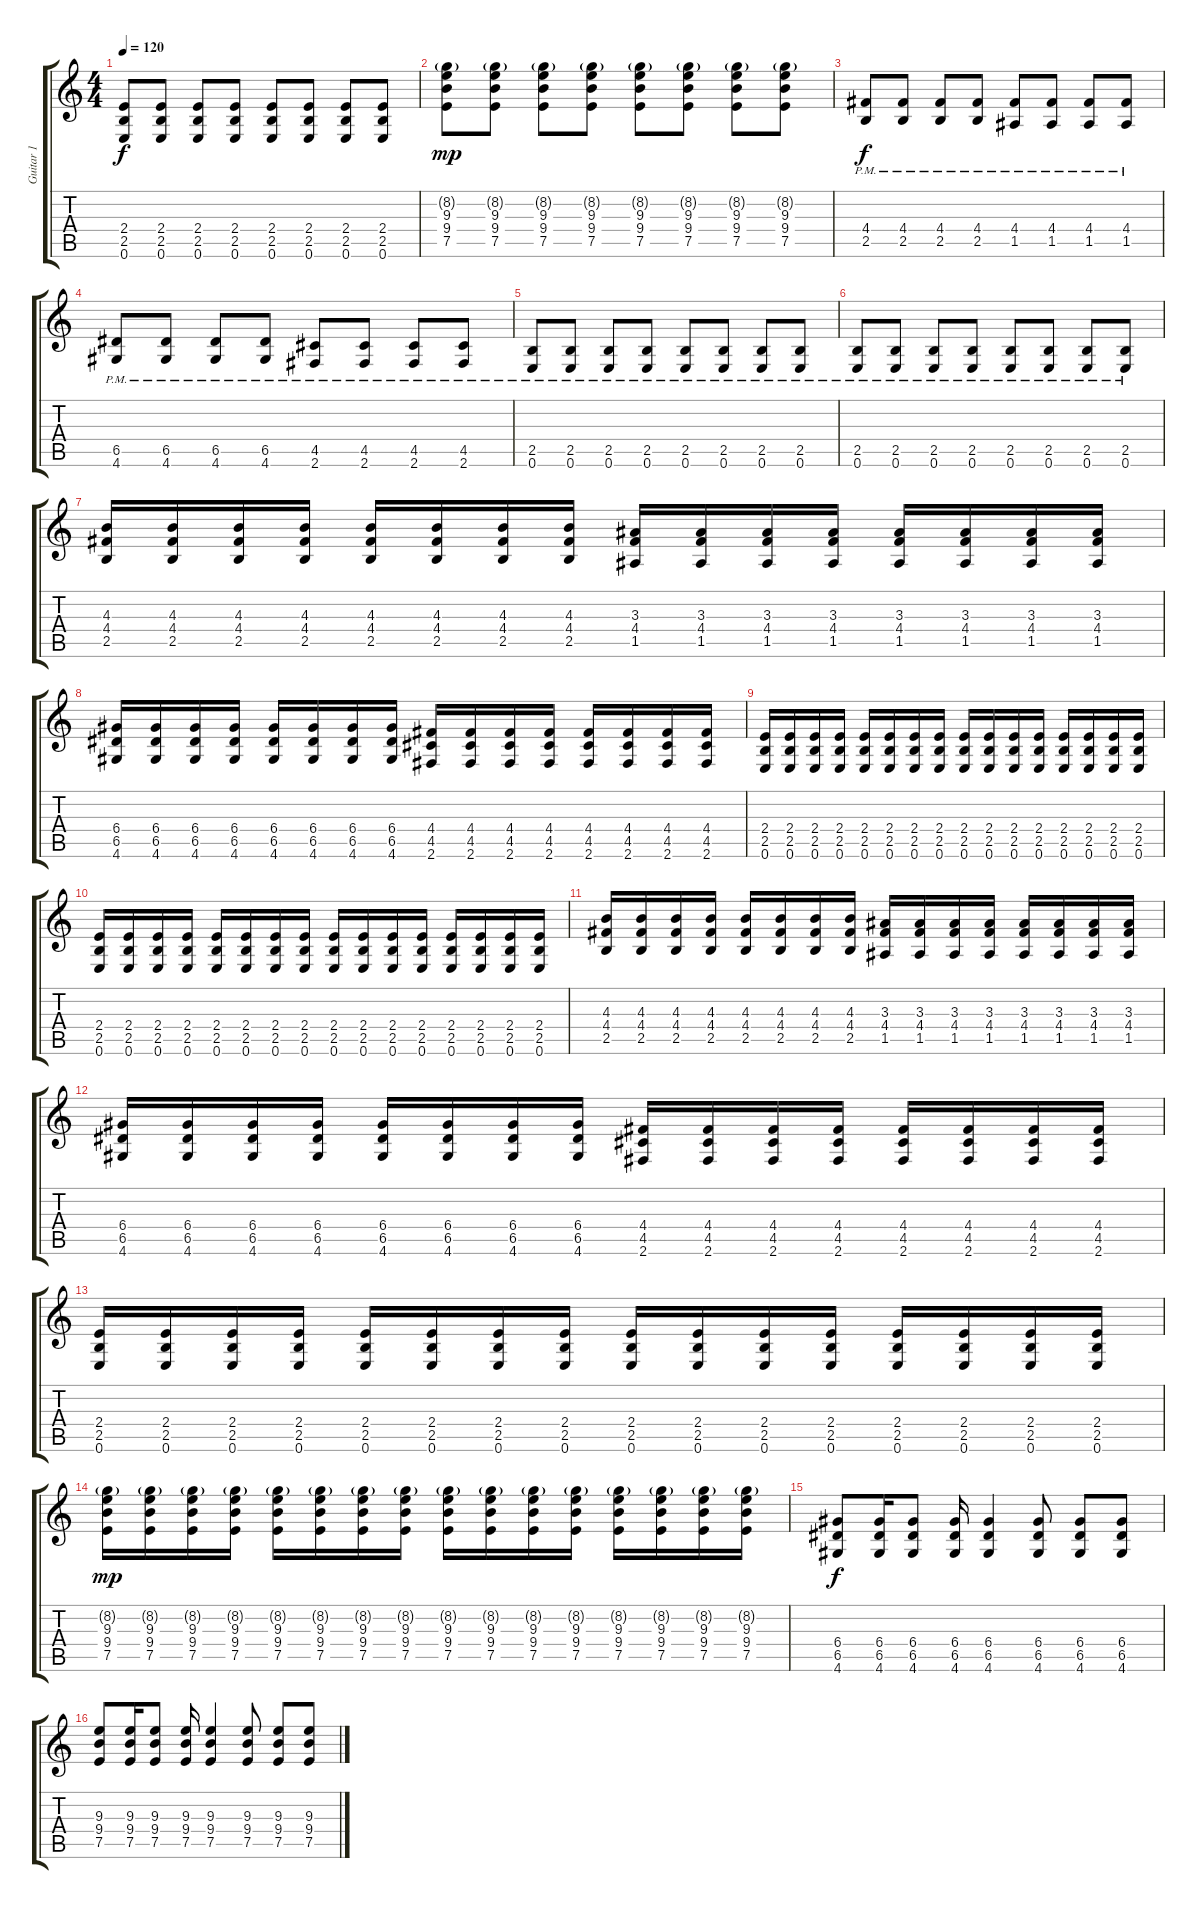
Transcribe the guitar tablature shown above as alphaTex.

\track ("Guitar 1" "Guitar 1") {instrument distortionguitar}
\staff {score tabs}
\tuning (E4 B3 G3 D3 A2 E2) {hide}
\ts (4 4)
\tempo 120
\clef g2
\ks c
(2.4 2.5 0.6).8{dy f} (2.4 2.5 0.6).8 (2.4 2.5 0.6).8 (2.4 2.5 0.6).8 (2.4 2.5 0.6).8 (2.4 2.5 0.6).8 (2.4 2.5 0.6).8 (2.4 2.5 0.6).8 |
(8.2{g} 9.3 9.4 7.5).8{dy mp} (8.2{g} 9.3 9.4 7.5).8 (8.2{g} 9.3 9.4 7.5).8 (8.2{g} 9.3 9.4 7.5).8 (8.2{g} 9.3 9.4 7.5).8 (8.2{g} 9.3 9.4 7.5).8 (8.2{g} 9.3 9.4 7.5).8 (8.2{g} 9.3 9.4 7.5).8 |
(4.4{pm} 2.5{pm}).8{dy f} (4.4{pm} 2.5{pm}).8 (4.4{pm} 2.5{pm}).8 (4.4{pm} 2.5{pm}).8 (4.4{pm} 1.5{pm}).8 (4.4{pm} 1.5{pm}).8 (4.4{pm} 1.5{pm}).8 (4.4{pm} 1.5{pm}).8 |
(6.5{pm} 4.6{pm}).8 (6.5{pm} 4.6{pm}).8 (6.5{pm} 4.6{pm}).8 (6.5{pm} 4.6{pm}).8 (4.5{pm} 2.6{pm}).8 (4.5{pm} 2.6{pm}).8 (4.5{pm} 2.6{pm}).8 (4.5{pm} 2.6{pm}).8 |
(2.5{pm} 0.6{pm}).8 (2.5{pm} 0.6{pm}).8 (2.5{pm} 0.6{pm}).8 (2.5{pm} 0.6{pm}).8 (2.5{pm} 0.6{pm}).8 (2.5{pm} 0.6{pm}).8 (2.5{pm} 0.6{pm}).8 (2.5{pm} 0.6{pm}).8 |
(2.5{pm} 0.6{pm}).8 (2.5{pm} 0.6{pm}).8 (2.5{pm} 0.6{pm}).8 (2.5{pm} 0.6{pm}).8 (2.5{pm} 0.6{pm}).8 (2.5{pm} 0.6{pm}).8 (2.5{pm} 0.6{pm}).8 (2.5{pm} 0.6{pm}).8 |
(4.3 4.4 2.5).16 (4.3 4.4 2.5).16 (4.3 4.4 2.5).16 (4.3 4.4 2.5).16 (4.3 4.4 2.5).16 (4.3 4.4 2.5).16 (4.3 4.4 2.5).16 (4.3 4.4 2.5).16 (3.3 4.4 1.5).16 (3.3 4.4 1.5).16 (3.3 4.4 1.5).16 (3.3 4.4 1.5).16 (3.3 4.4 1.5).16 (3.3 4.4 1.5).16 (3.3 4.4 1.5).16 (3.3 4.4 1.5).16 |
(6.4 6.5 4.6).16 (6.4 6.5 4.6).16 (6.4 6.5 4.6).16 (6.4 6.5 4.6).16 (6.4 6.5 4.6).16 (6.4 6.5 4.6).16 (6.4 6.5 4.6).16 (6.4 6.5 4.6).16 (4.4 4.5 2.6).16 (4.4 4.5 2.6).16 (4.4 4.5 2.6).16 (4.4 4.5 2.6).16 (4.4 4.5 2.6).16 (4.4 4.5 2.6).16 (4.4 4.5 2.6).16 (4.4 4.5 2.6).16 |
(2.4 2.5 0.6).16 (2.4 2.5 0.6).16 (2.4 2.5 0.6).16 (2.4 2.5 0.6).16 (2.4 2.5 0.6).16 (2.4 2.5 0.6).16 (2.4 2.5 0.6).16 (2.4 2.5 0.6).16 (2.4 2.5 0.6).16 (2.4 2.5 0.6).16 (2.4 2.5 0.6).16 (2.4 2.5 0.6).16 (2.4 2.5 0.6).16 (2.4 2.5 0.6).16 (2.4 2.5 0.6).16 (2.4 2.5 0.6).16 |
(2.4 2.5 0.6).16 (2.4 2.5 0.6).16 (2.4 2.5 0.6).16 (2.4 2.5 0.6).16 (2.4 2.5 0.6).16 (2.4 2.5 0.6).16 (2.4 2.5 0.6).16 (2.4 2.5 0.6).16 (2.4 2.5 0.6).16 (2.4 2.5 0.6).16 (2.4 2.5 0.6).16 (2.4 2.5 0.6).16 (2.4 2.5 0.6).16 (2.4 2.5 0.6).16 (2.4 2.5 0.6).16 (2.4 2.5 0.6).16 |
(4.3 4.4 2.5).16 (4.3 4.4 2.5).16 (4.3 4.4 2.5).16 (4.3 4.4 2.5).16 (4.3 4.4 2.5).16 (4.3 4.4 2.5).16 (4.3 4.4 2.5).16 (4.3 4.4 2.5).16 (3.3 4.4 1.5).16 (3.3 4.4 1.5).16 (3.3 4.4 1.5).16 (3.3 4.4 1.5).16 (3.3 4.4 1.5).16 (3.3 4.4 1.5).16 (3.3 4.4 1.5).16 (3.3 4.4 1.5).16 |
(6.4 6.5 4.6).16 (6.4 6.5 4.6).16 (6.4 6.5 4.6).16 (6.4 6.5 4.6).16 (6.4 6.5 4.6).16 (6.4 6.5 4.6).16 (6.4 6.5 4.6).16 (6.4 6.5 4.6).16 (4.4 4.5 2.6).16 (4.4 4.5 2.6).16 (4.4 4.5 2.6).16 (4.4 4.5 2.6).16 (4.4 4.5 2.6).16 (4.4 4.5 2.6).16 (4.4 4.5 2.6).16 (4.4 4.5 2.6).16 |
(2.4 2.5 0.6).16 (2.4 2.5 0.6).16 (2.4 2.5 0.6).16 (2.4 2.5 0.6).16 (2.4 2.5 0.6).16 (2.4 2.5 0.6).16 (2.4 2.5 0.6).16 (2.4 2.5 0.6).16 (2.4 2.5 0.6).16 (2.4 2.5 0.6).16 (2.4 2.5 0.6).16 (2.4 2.5 0.6).16 (2.4 2.5 0.6).16 (2.4 2.5 0.6).16 (2.4 2.5 0.6).16 (2.4 2.5 0.6).16 |
(8.2{g} 9.3 9.4 7.5).16{dy mp} (8.2{g} 9.3 9.4 7.5).16 (8.2{g} 9.3 9.4 7.5).16 (8.2{g} 9.3 9.4 7.5).16 (8.2{g} 9.3 9.4 7.5).16 (8.2{g} 9.3 9.4 7.5).16 (8.2{g} 9.3 9.4 7.5).16 (8.2{g} 9.3 9.4 7.5).16 (8.2{g} 9.3 9.4 7.5).16 (8.2{g} 9.3 9.4 7.5).16 (8.2{g} 9.3 9.4 7.5).16 (8.2{g} 9.3 9.4 7.5).16 (8.2{g} 9.3 9.4 7.5).16 (8.2{g} 9.3 9.4 7.5).16 (8.2{g} 9.3 9.4 7.5).16 (8.2{g} 9.3 9.4 7.5).16 |
(6.4 6.5 4.6).8{dy f} (6.4 6.5 4.6).16 (6.4 6.5 4.6).8 (6.4 6.5 4.6).16 (6.4 6.5 4.6).4 (6.4 6.5 4.6).8 (6.4 6.5 4.6).8 (6.4 6.5 4.6).8 |
(9.3 9.4 7.5).8 (9.3 9.4 7.5).16 (9.3 9.4 7.5).8 (9.3 9.4 7.5).16 (9.3 9.4 7.5).4 (9.3 9.4 7.5).8 (9.3 9.4 7.5).8 (9.3 9.4 7.5).8
